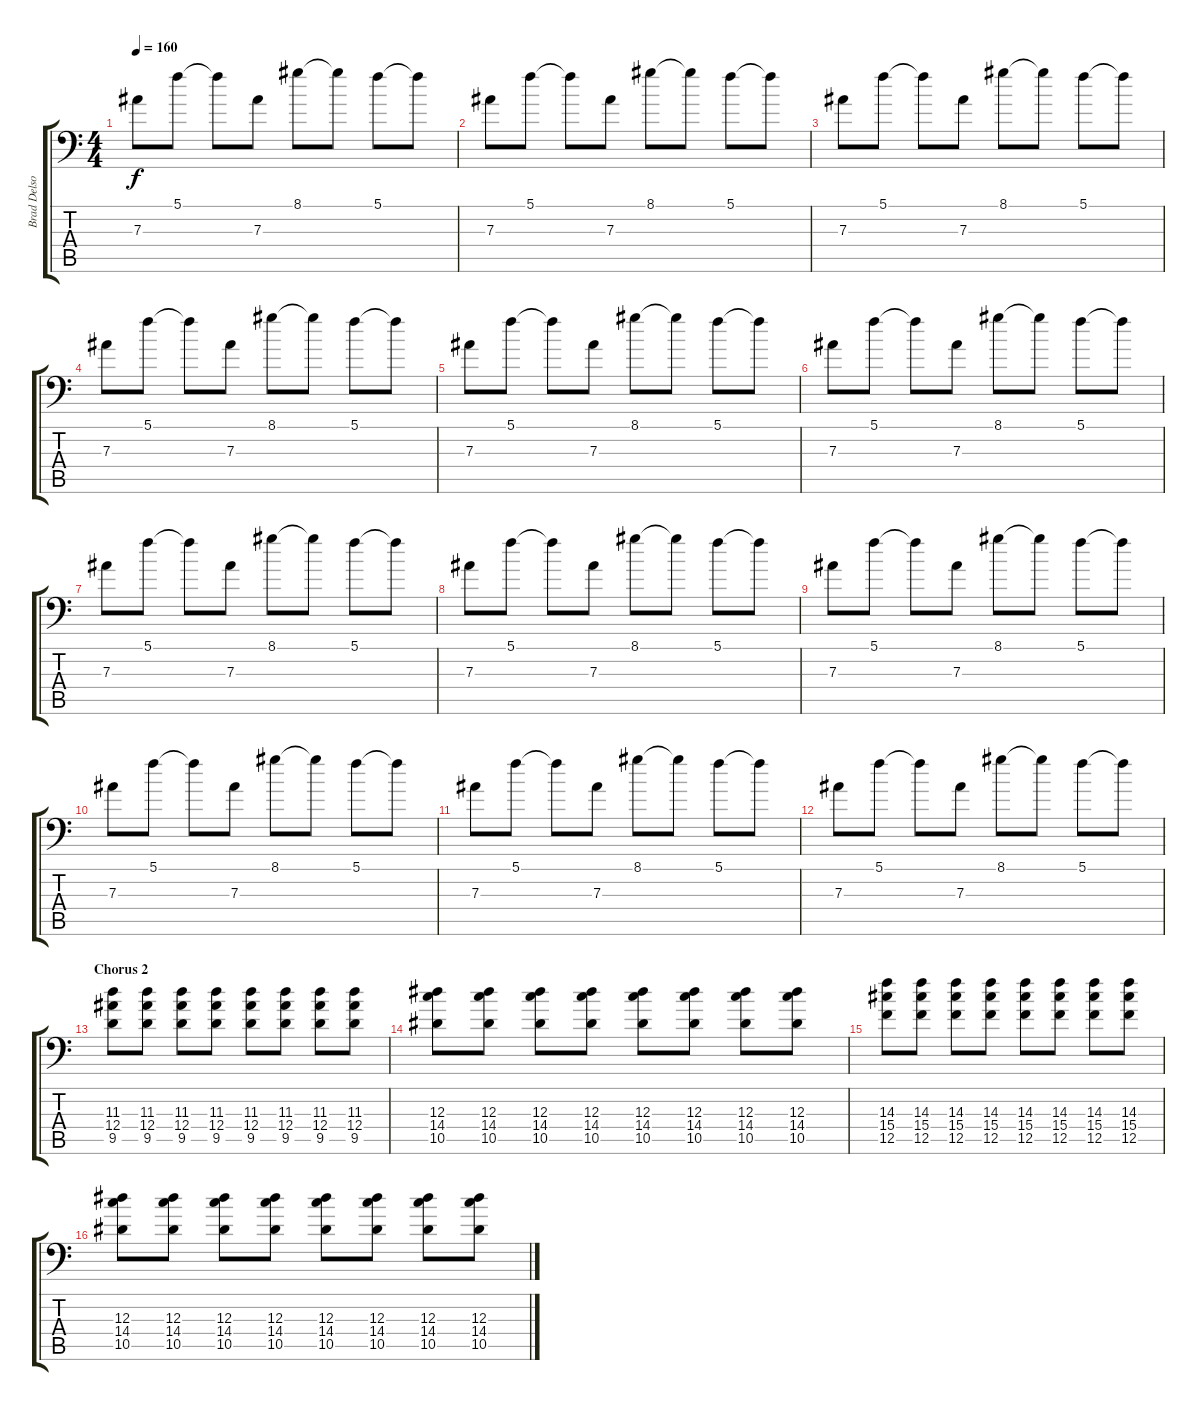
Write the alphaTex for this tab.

\track ("Brad Delson (Main Guitar)" "Brad Delso") {instrument distortionguitar}
\staff {score tabs}
\tuning (C4 G3 Eb3 Bb2 F2 Bb1) {hide}
\ts (4 4)
\tempo 160
\clef f4
\ks c
7.3.8{dy f} 5.1.8 5.1{t}.8 7.3.8 8.1.8 8.1{t}.8 5.1.8 5.1{t}.8 |
7.3.8 5.1.8 5.1{t}.8 7.3.8 8.1.8 8.1{t}.8 5.1.8 5.1{t}.8 |
7.3.8 5.1.8 5.1{t}.8 7.3.8 8.1.8 8.1{t}.8 5.1.8 5.1{t}.8 |
7.3.8 5.1.8 5.1{t}.8 7.3.8 8.1.8 8.1{t}.8 5.1.8 5.1{t}.8 |
7.3.8 5.1.8 5.1{t}.8 7.3.8 8.1.8 8.1{t}.8 5.1.8 5.1{t}.8 |
7.3.8 5.1.8 5.1{t}.8 7.3.8 8.1.8 8.1{t}.8 5.1.8 5.1{t}.8 |
7.3.8 5.1.8 5.1{t}.8 7.3.8 8.1.8 8.1{t}.8 5.1.8 5.1{t}.8 |
7.3.8 5.1.8 5.1{t}.8 7.3.8 8.1.8 8.1{t}.8 5.1.8 5.1{t}.8 |
7.3.8 5.1.8 5.1{t}.8 7.3.8 8.1.8 8.1{t}.8 5.1.8 5.1{t}.8 |
7.3.8 5.1.8 5.1{t}.8 7.3.8 8.1.8 8.1{t}.8 5.1.8 5.1{t}.8 |
7.3.8 5.1.8 5.1{t}.8 7.3.8 8.1.8 8.1{t}.8 5.1.8 5.1{t}.8 |
7.3.8 5.1.8 5.1{t}.8 7.3.8 8.1.8 8.1{t}.8 5.1.8 5.1{t}.8 |
\section ("" "Chorus 2")
(11.3 12.4 9.5).8{instrument distortionguitar} (11.3 12.4 9.5).8 (11.3 12.4 9.5).8 (11.3 12.4 9.5).8 (11.3 12.4 9.5).8 (11.3 12.4 9.5).8 (11.3 12.4 9.5).8 (11.3 12.4 9.5).8 |
(12.3 14.4 10.5).8 (12.3 14.4 10.5).8 (12.3 14.4 10.5).8 (12.3 14.4 10.5).8 (12.3 14.4 10.5).8 (12.3 14.4 10.5).8 (12.3 14.4 10.5).8 (12.3 14.4 10.5).8 |
(14.3 15.4 12.5).8 (14.3 15.4 12.5).8 (14.3 15.4 12.5).8 (14.3 15.4 12.5).8 (14.3 15.4 12.5).8 (14.3 15.4 12.5).8 (14.3 15.4 12.5).8 (14.3 15.4 12.5).8 |
(12.3 14.4 10.5).8 (12.3 14.4 10.5).8 (12.3 14.4 10.5).8 (12.3 14.4 10.5).8 (12.3 14.4 10.5).8 (12.3 14.4 10.5).8 (12.3 14.4 10.5).8 (12.3 14.4 10.5).8
